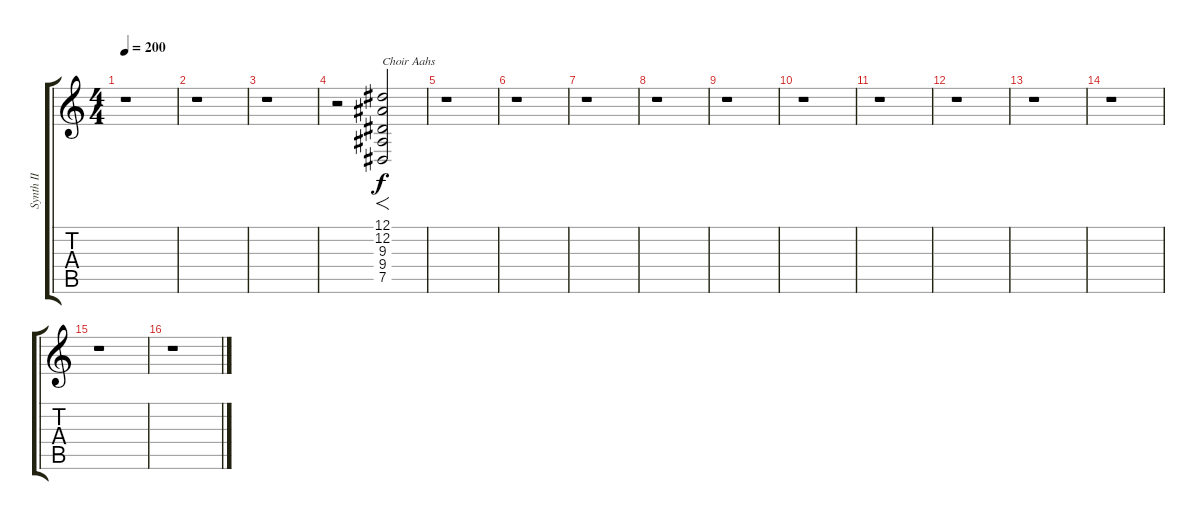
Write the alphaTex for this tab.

\track ("Synth II" "Synth II") {instrument choiraahs}
\staff {score tabs}
\tuning (Eb4 Bb3 Gb3 Db3 Ab2 Eb2) {hide}
\ts (4 4)
\tempo 200
\clef g2
\ks c
r.1{dy mf} |
r.1 |
r.1 |
r.2 (12.1 12.2 9.3 9.4 7.5).2{f txt "Choir Aahs" dy f volume 16 instrument choiraahs} |
r.1 |
r.1 |
r.1 |
r.1 |
r.1 |
r.1 |
r.1 |
r.1 |
r.1 |
r.1 |
r.1 |
r.1
